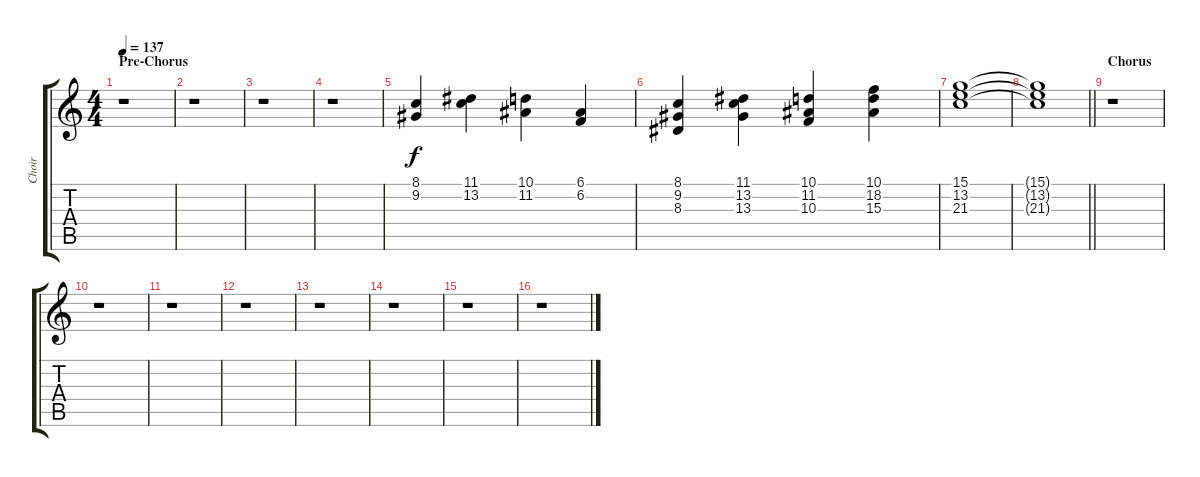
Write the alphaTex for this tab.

\track ("Choir" "Choir") {instrument choiraahs}
\staff {score tabs}
\tuning (E4 B3 G3 D3 A2 E2) {hide}
\ts (4 4)
\section ("" "Pre-Chorus")
\tempo 137
\clef g2
\ks c
r.1{dy f} |
r.1 |
r.1 |
r.1 |
(8.1 9.2).4 (11.1 13.2).4 (10.1 11.2).4 (6.1 6.2).4 |
(8.1 9.2 8.3).4 (11.1 13.2 13.3).4 (10.1 11.2 10.3).4 (10.1 18.2 15.3).4 |
(15.1 13.2 21.3).1 |
\barLineRight lightlight
(15.1{t} 13.2{t} 21.3{t}).1 |
\section ("" "Chorus ")
r.1 |
r.1 |
r.1 |
r.1 |
r.1 |
r.1 |
r.1 |
r.1
